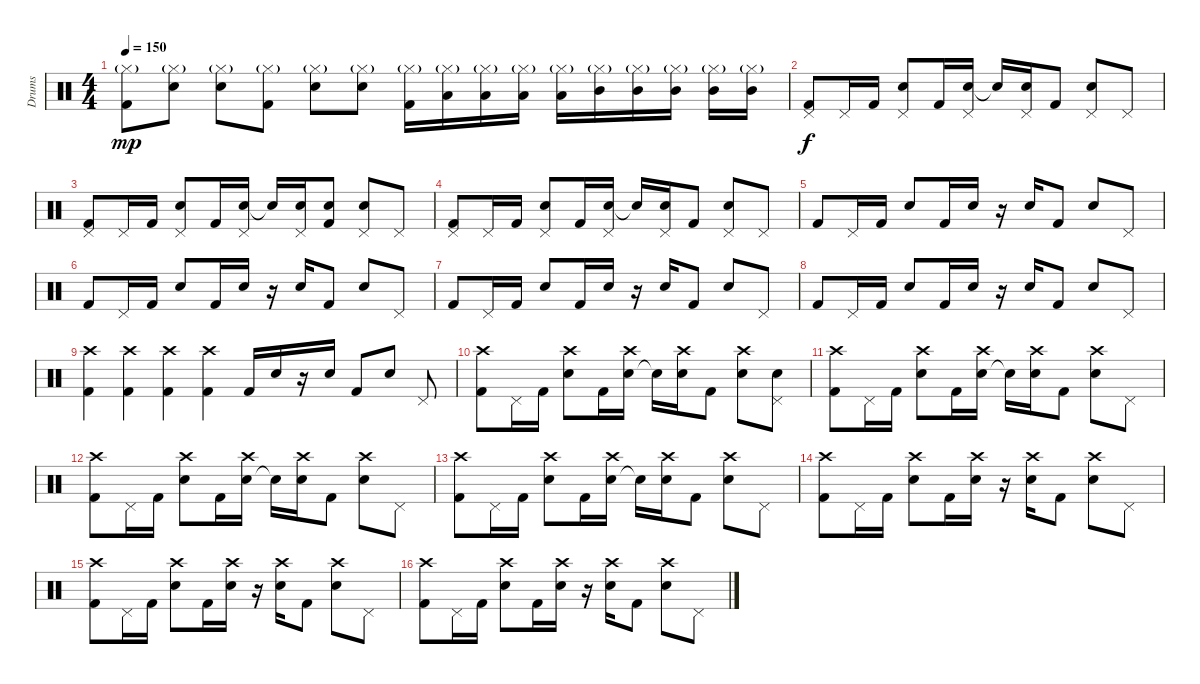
\track ("Drums" "Drums") {instrument percussion}
\staff {score}
\articulation defaults
\ts (4 4)
\tempo 150
\clef neutral
\ks c
("Hi-Hat (closed)"{g} "Kick (hit) 2").8{dy mp} ("Hi-Hat (closed)"{g} "Electric Snare (hit)").8 ("Hi-Hat (closed)"{g} "Electric Snare (hit)").8 ("Hi-Hat (closed)"{g} "Kick (hit) 2").8 ("Hi-Hat (closed)"{g} "Electric Snare (hit)").8 ("Hi-Hat (closed)"{g} "Electric Snare (hit)").8 ("Hi-Hat (closed)"{g} "Kick (hit) 2").16 ("Hi-Hat (closed)"{g} "Low Floor Tom (hit)").16 ("Hi-Hat (closed)"{g} "Low Floor Tom (hit)").16 ("Hi-Hat (closed)"{g} "Low Floor Tom (hit)").16 ("Hi-Hat (closed)"{g} "Low Floor Tom (hit)").16 ("Hi-Hat (closed)"{g} "Mid Tom (hit)").16 ("Hi-Hat (closed)"{g} "Mid Tom (hit)").16 ("Hi-Hat (closed)"{g} "Mid Tom (hit)").16 ("Hi-Hat (closed)"{g} "Mid Tom (hit)").16 ("Hi-Hat (closed)"{g} "Mid Tom (hit)").16 |
("Kick (hit) 2" "Pedal Hi-Hat (hit)").8{dy f} "Pedal Hi-Hat (hit)".16 "Kick (hit) 2".16 ("Electric Snare (hit)" "Pedal Hi-Hat (hit)").8 "Kick (hit) 2".16 ("Electric Snare (hit)" "Pedal Hi-Hat (hit)").16 "Snare (hit)"{t}.16 ("Electric Snare (hit)" "Pedal Hi-Hat (hit)").16 "Kick (hit) 2".8 ("Electric Snare (hit)" "Pedal Hi-Hat (hit)").8 "Pedal Hi-Hat (hit)".8 |
("Kick (hit) 2" "Pedal Hi-Hat (hit)").8 "Pedal Hi-Hat (hit)".16 "Kick (hit) 2".16 ("Electric Snare (hit)" "Pedal Hi-Hat (hit)").8 "Kick (hit) 2".16 ("Electric Snare (hit)" "Pedal Hi-Hat (hit)").16 "Snare (hit)"{t}.16 ("Electric Snare (hit)" "Pedal Hi-Hat (hit)").16 ("Kick (hit) 2" "Snare (hit)").8 ("Electric Snare (hit)" "Pedal Hi-Hat (hit)").8 "Pedal Hi-Hat (hit)".8 |
("Kick (hit) 2" "Pedal Hi-Hat (hit)").8 "Pedal Hi-Hat (hit)".16 "Kick (hit) 2".16 ("Electric Snare (hit)" "Pedal Hi-Hat (hit)").8 "Kick (hit) 2".16 ("Electric Snare (hit)" "Pedal Hi-Hat (hit)").16 "Snare (hit)"{t}.16 ("Electric Snare (hit)" "Pedal Hi-Hat (hit)").16 "Kick (hit) 2".8 ("Electric Snare (hit)" "Pedal Hi-Hat (hit)").8 "Pedal Hi-Hat (hit)".8 |
"Kick (hit) 2".8 "Pedal Hi-Hat (hit)".16 "Kick (hit) 2".16 "Electric Snare (hit)".8 "Kick (hit) 2".16 "Electric Snare (hit)".16 r.16 "Electric Snare (hit)".16 "Kick (hit) 2".8 "Electric Snare (hit)".8 "Pedal Hi-Hat (hit)".8 |
"Kick (hit) 2".8 "Pedal Hi-Hat (hit)".16 "Kick (hit) 2".16 "Electric Snare (hit)".8 "Kick (hit) 2".16 "Electric Snare (hit)".16 r.16 "Electric Snare (hit)".16 "Kick (hit) 2".8 "Electric Snare (hit)".8 "Pedal Hi-Hat (hit)".8 |
"Kick (hit) 2".8 "Pedal Hi-Hat (hit)".16 "Kick (hit) 2".16 "Electric Snare (hit)".8 "Kick (hit) 2".16 "Electric Snare (hit)".16 r.16 "Electric Snare (hit)".16 "Kick (hit) 2".8 "Electric Snare (hit)".8 "Pedal Hi-Hat (hit)".8 |
"Kick (hit) 2".8 "Pedal Hi-Hat (hit)".16 "Kick (hit) 2".16 "Electric Snare (hit)".8 "Kick (hit) 2".16 "Electric Snare (hit)".16 r.16 "Electric Snare (hit)".16 "Kick (hit) 2".8 "Electric Snare (hit)".8 "Pedal Hi-Hat (hit)".8 |
("Kick (hit) 2" "Crash high (hit)").4 ("Kick (hit) 2" "Crash high (hit)").4 ("Kick (hit) 2" "Crash high (hit)").4 ("Kick (hit) 2" "Crash high (hit)").4 "Kick (hit) 2".16 "Electric Snare (hit)".16 r.16 "Electric Snare (hit)".16 "Kick (hit) 2".8 "Electric Snare (hit)".8 "Pedal Hi-Hat (hit)".8 |
("Kick (hit) 2" "Crash high (hit)").8 "Pedal Hi-Hat (hit)".16 "Kick (hit) 2".16 ("Electric Snare (hit)" "Crash high (hit)").8 "Kick (hit) 2".16 ("Electric Snare (hit)" "Crash high (hit)").16 "Snare (hit)"{t}.16 ("Electric Snare (hit)" "Crash high (hit)").16 "Kick (hit) 2".8 ("Electric Snare (hit)" "Crash high (hit)").8 ("Snare (hit)" "Pedal Hi-Hat (hit)").8 |
("Kick (hit) 2" "Crash high (hit)").8 "Pedal Hi-Hat (hit)".16 "Kick (hit) 2".16 ("Electric Snare (hit)" "Crash high (hit)").8 "Kick (hit) 2".16 ("Electric Snare (hit)" "Crash high (hit)").16 "Snare (hit)"{t}.16 ("Electric Snare (hit)" "Crash high (hit)").16 "Kick (hit) 2".8 ("Electric Snare (hit)" "Crash high (hit)").8 "Pedal Hi-Hat (hit)".8 |
("Kick (hit) 2" "Crash high (hit)").8 "Pedal Hi-Hat (hit)".16 "Kick (hit) 2".16 ("Electric Snare (hit)" "Crash high (hit)").8 "Kick (hit) 2".16 ("Electric Snare (hit)" "Crash high (hit)").16 "Snare (hit)"{t}.16 ("Electric Snare (hit)" "Crash high (hit)").16 "Kick (hit) 2".8 ("Electric Snare (hit)" "Crash high (hit)").8 "Pedal Hi-Hat (hit)".8 |
("Kick (hit) 2" "Crash high (hit)").8 "Pedal Hi-Hat (hit)".16 "Kick (hit) 2".16 ("Electric Snare (hit)" "Crash high (hit)").8 "Kick (hit) 2".16 ("Electric Snare (hit)" "Crash high (hit)").16 "Snare (hit)"{t}.16 ("Electric Snare (hit)" "Crash high (hit)").16 "Kick (hit) 2".8 ("Electric Snare (hit)" "Crash high (hit)").8 "Pedal Hi-Hat (hit)".8 |
("Kick (hit) 2" "Crash high (hit)").8 "Pedal Hi-Hat (hit)".16 "Kick (hit) 2".16 ("Electric Snare (hit)" "Crash high (hit)").8 "Kick (hit) 2".16 ("Electric Snare (hit)" "Crash high (hit)").16 r.16 ("Electric Snare (hit)" "Crash high (hit)").16 "Kick (hit) 2".8 ("Electric Snare (hit)" "Crash high (hit)").8 "Pedal Hi-Hat (hit)".8 |
("Kick (hit) 2" "Crash high (hit)").8 "Pedal Hi-Hat (hit)".16 "Kick (hit) 2".16 ("Electric Snare (hit)" "Crash high (hit)").8 "Kick (hit) 2".16 ("Electric Snare (hit)" "Crash high (hit)").16 r.16 ("Electric Snare (hit)" "Crash high (hit)").16 "Kick (hit) 2".8 ("Electric Snare (hit)" "Crash high (hit)").8 "Pedal Hi-Hat (hit)".8 |
("Kick (hit) 2" "Crash high (hit)").8 "Pedal Hi-Hat (hit)".16 "Kick (hit) 2".16 ("Electric Snare (hit)" "Crash high (hit)").8 "Kick (hit) 2".16 ("Electric Snare (hit)" "Crash high (hit)").16 r.16 ("Electric Snare (hit)" "Crash high (hit)").16 "Kick (hit) 2".8 ("Electric Snare (hit)" "Crash high (hit)").8 "Pedal Hi-Hat (hit)".8
